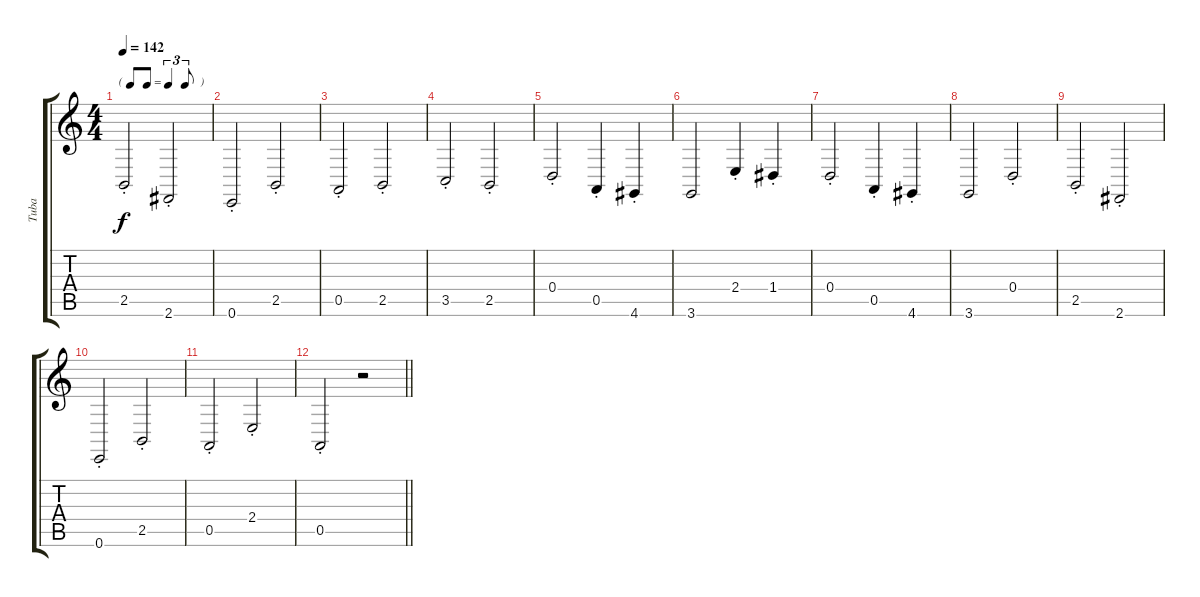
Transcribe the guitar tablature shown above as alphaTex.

\track ("Tuba" "Tuba") {instrument tuba}
\staff {score tabs}
\tuning (E4 B3 G3 D3 A2 E2) {hide}
\ts (4 4)
\tf triplet8th
\tempo 142
\clef g2
\ks c
2.5{st}.2{dy f} 2.6{st}.2 |
0.6{st}.2 2.5{st}.2 |
0.5{st}.2 2.5{st}.2 |
3.5{st}.2 2.5{st}.2 |
0.4{st}.2 0.5{st}.4 4.6{st}.4 |
3.6.2 2.4{st}.4 1.4{st}.4 |
0.4{st}.2 0.5{st}.4 4.6{st}.4 |
3.6.2 0.4{st}.2 |
2.5{st}.2 2.6{st}.2 |
0.6{st}.2 2.5{st}.2 |
0.5{st}.2 2.4{st}.2 |
\barLineRight lightlight
0.5{st}.2 r.2
